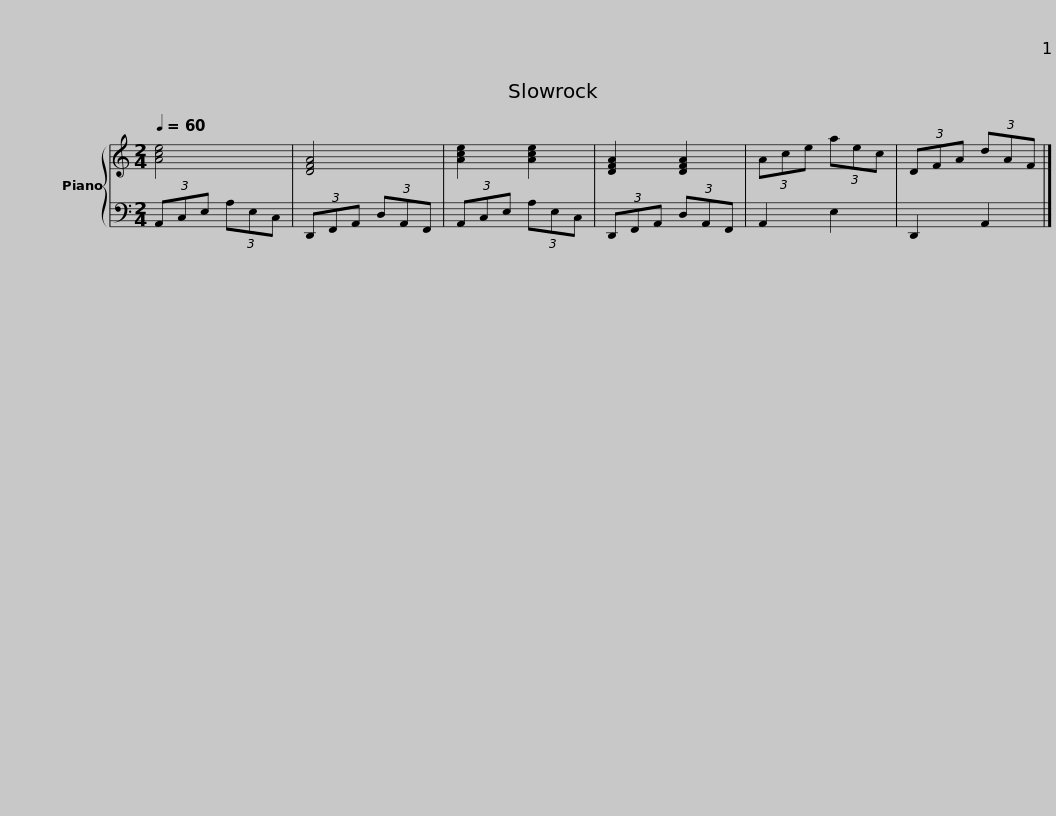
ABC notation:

X:1
%%score { 1 | 2 }
L:1/8
Q:1/4=60
M:2/4
I:linebreak $
K:C
V:1 treble
V:2 bass
V:1
 [Ace]4 | [DFA]4 |$ [Ace]2 [Ace]2 | [DFA]2 [DFA]2 |$ (3Ace (3aec | %5
 (3DFA (3dAF |] %6
V:2
 (3A,,C,E, (3A,E,C, | (3D,,F,,A,, (3D,A,,F,, |$ (3A,,C,E, (3A,E,C, | (3D,,F,,A,, (3D,A,,F,, |$ A,,2 E,2 | %5
 D,,2 A,,2 |] %6
